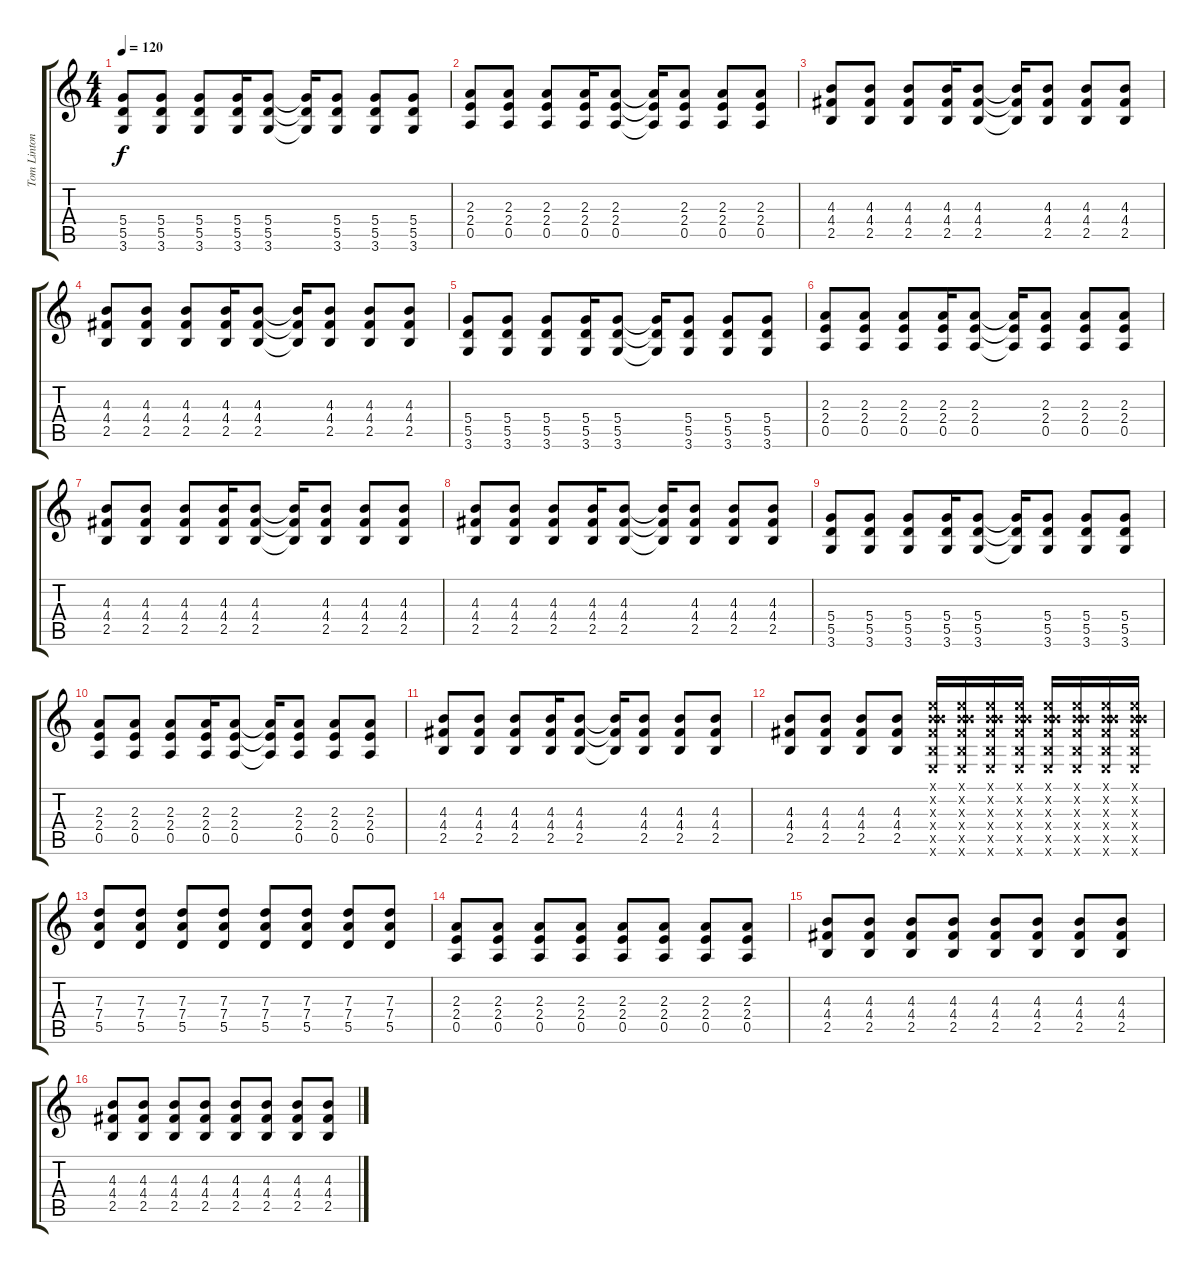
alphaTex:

\track ("Tom Linton (Distorted Guitar)" "Tom Linton") {instrument distortionguitar}
\staff {score tabs}
\tuning (E4 B3 G3 D3 A2 E2) {hide}
\ts (4 4)
\tempo 120
\clef g2
\ks c
(5.4 5.5 3.6).8{dy f} (5.4 5.5 3.6).8 (5.4 5.5 3.6).8 (5.4 5.5 3.6).16 (5.4 5.5 3.6).8 (5.4{t} 5.5{t} 3.6{t}).16 (5.4 5.5 3.6).8 (5.4 5.5 3.6).8 (5.4 5.5 3.6).8 |
(2.3 2.4 0.5).8 (2.3 2.4 0.5).8 (2.3 2.4 0.5).8 (2.3 2.4 0.5).16 (2.3 2.4 0.5).8 (2.3{t} 2.4{t} 0.5{t}).16 (2.3 2.4 0.5).8 (2.3 2.4 0.5).8 (2.3 2.4 0.5).8 |
(4.3 4.4 2.5).8 (4.3 4.4 2.5).8 (4.3 4.4 2.5).8 (4.3 4.4 2.5).16 (4.3 4.4 2.5).8 (4.3{t} 4.4{t} 2.5{t}).16 (4.3 4.4 2.5).8 (4.3 4.4 2.5).8 (4.3 4.4 2.5).8 |
(4.3 4.4 2.5).8 (4.3 4.4 2.5).8 (4.3 4.4 2.5).8 (4.3 4.4 2.5).16 (4.3 4.4 2.5).8 (4.3{t} 4.4{t} 2.5{t}).16 (4.3 4.4 2.5).8 (4.3 4.4 2.5).8 (4.3 4.4 2.5).8 |
(5.4 5.5 3.6).8 (5.4 5.5 3.6).8 (5.4 5.5 3.6).8 (5.4 5.5 3.6).16 (5.4 5.5 3.6).8 (5.4{t} 5.5{t} 3.6{t}).16 (5.4 5.5 3.6).8 (5.4 5.5 3.6).8 (5.4 5.5 3.6).8 |
(2.3 2.4 0.5).8 (2.3 2.4 0.5).8 (2.3 2.4 0.5).8 (2.3 2.4 0.5).16 (2.3 2.4 0.5).8 (2.3{t} 2.4{t} 0.5{t}).16 (2.3 2.4 0.5).8 (2.3 2.4 0.5).8 (2.3 2.4 0.5).8 |
(4.3 4.4 2.5).8 (4.3 4.4 2.5).8 (4.3 4.4 2.5).8 (4.3 4.4 2.5).16 (4.3 4.4 2.5).8 (4.3{t} 4.4{t} 2.5{t}).16 (4.3 4.4 2.5).8 (4.3 4.4 2.5).8 (4.3 4.4 2.5).8 |
(4.3 4.4 2.5).8 (4.3 4.4 2.5).8 (4.3 4.4 2.5).8 (4.3 4.4 2.5).16 (4.3 4.4 2.5).8 (4.3{t} 4.4{t} 2.5{t}).16 (4.3 4.4 2.5).8 (4.3 4.4 2.5).8 (4.3 4.4 2.5).8 |
(5.4 5.5 3.6).8 (5.4 5.5 3.6).8 (5.4 5.5 3.6).8 (5.4 5.5 3.6).16 (5.4 5.5 3.6).8 (5.4{t} 5.5{t} 3.6{t}).16 (5.4 5.5 3.6).8 (5.4 5.5 3.6).8 (5.4 5.5 3.6).8 |
(2.3 2.4 0.5).8 (2.3 2.4 0.5).8 (2.3 2.4 0.5).8 (2.3 2.4 0.5).16 (2.3 2.4 0.5).8 (2.3{t} 2.4{t} 0.5{t}).16 (2.3 2.4 0.5).8 (2.3 2.4 0.5).8 (2.3 2.4 0.5).8 |
(4.3 4.4 2.5).8 (4.3 4.4 2.5).8 (4.3 4.4 2.5).8 (4.3 4.4 2.5).16 (4.3 4.4 2.5).8 (4.3{t} 4.4{t} 2.5{t}).16 (4.3 4.4 2.5).8 (4.3 4.4 2.5).8 (4.3 4.4 2.5).8 |
(4.3 4.4 2.5).8 (4.3 4.4 2.5).8 (4.3 4.4 2.5).8 (4.3 4.4 2.5).8 (0.1{x} 0.2{x} 4.3{x} 4.4{x} 2.5{x} 0.6{x}).16 (0.1{x} 0.2{x} 4.3{x} 4.4{x} 2.5{x} 0.6{x}).16 (0.1{x} 0.2{x} 4.3{x} 4.4{x} 2.5{x} 0.6{x}).16 (0.1{x} 0.2{x} 4.3{x} 4.4{x} 2.5{x} 0.6{x}).16 (0.1{x} 0.2{x} 4.3{x} 4.4{x} 2.5{x} 0.6{x}).16 (0.1{x} 0.2{x} 4.3{x} 4.4{x} 2.5{x} 0.6{x}).16 (0.1{x} 0.2{x} 4.3{x} 4.4{x} 2.5{x} 0.6{x}).16 (0.1{x} 0.2{x} 4.3{x} 4.4{x} 2.5{x} 0.6{x}).16 |
(7.3 7.4 5.5).8 (7.3 7.4 5.5).8 (7.3 7.4 5.5).8 (7.3 7.4 5.5).8 (7.3 7.4 5.5).8 (7.3 7.4 5.5).8 (7.3 7.4 5.5).8 (7.3 7.4 5.5).8 |
(2.3 2.4 0.5).8 (2.3 2.4 0.5).8 (2.3 2.4 0.5).8 (2.3 2.4 0.5).8 (2.3 2.4 0.5).8 (2.3 2.4 0.5).8 (2.3 2.4 0.5).8 (2.3 2.4 0.5).8 |
(4.3 4.4 2.5).8 (4.3 4.4 2.5).8 (4.3 4.4 2.5).8 (4.3 4.4 2.5).8 (4.3 4.4 2.5).8 (4.3 4.4 2.5).8 (4.3 4.4 2.5).8 (4.3 4.4 2.5).8 |
(4.3 4.4 2.5).8 (4.3 4.4 2.5).8 (4.3 4.4 2.5).8 (4.3 4.4 2.5).8 (4.3 4.4 2.5).8 (4.3 4.4 2.5).8 (4.3 4.4 2.5).8 (4.3 4.4 2.5).8
